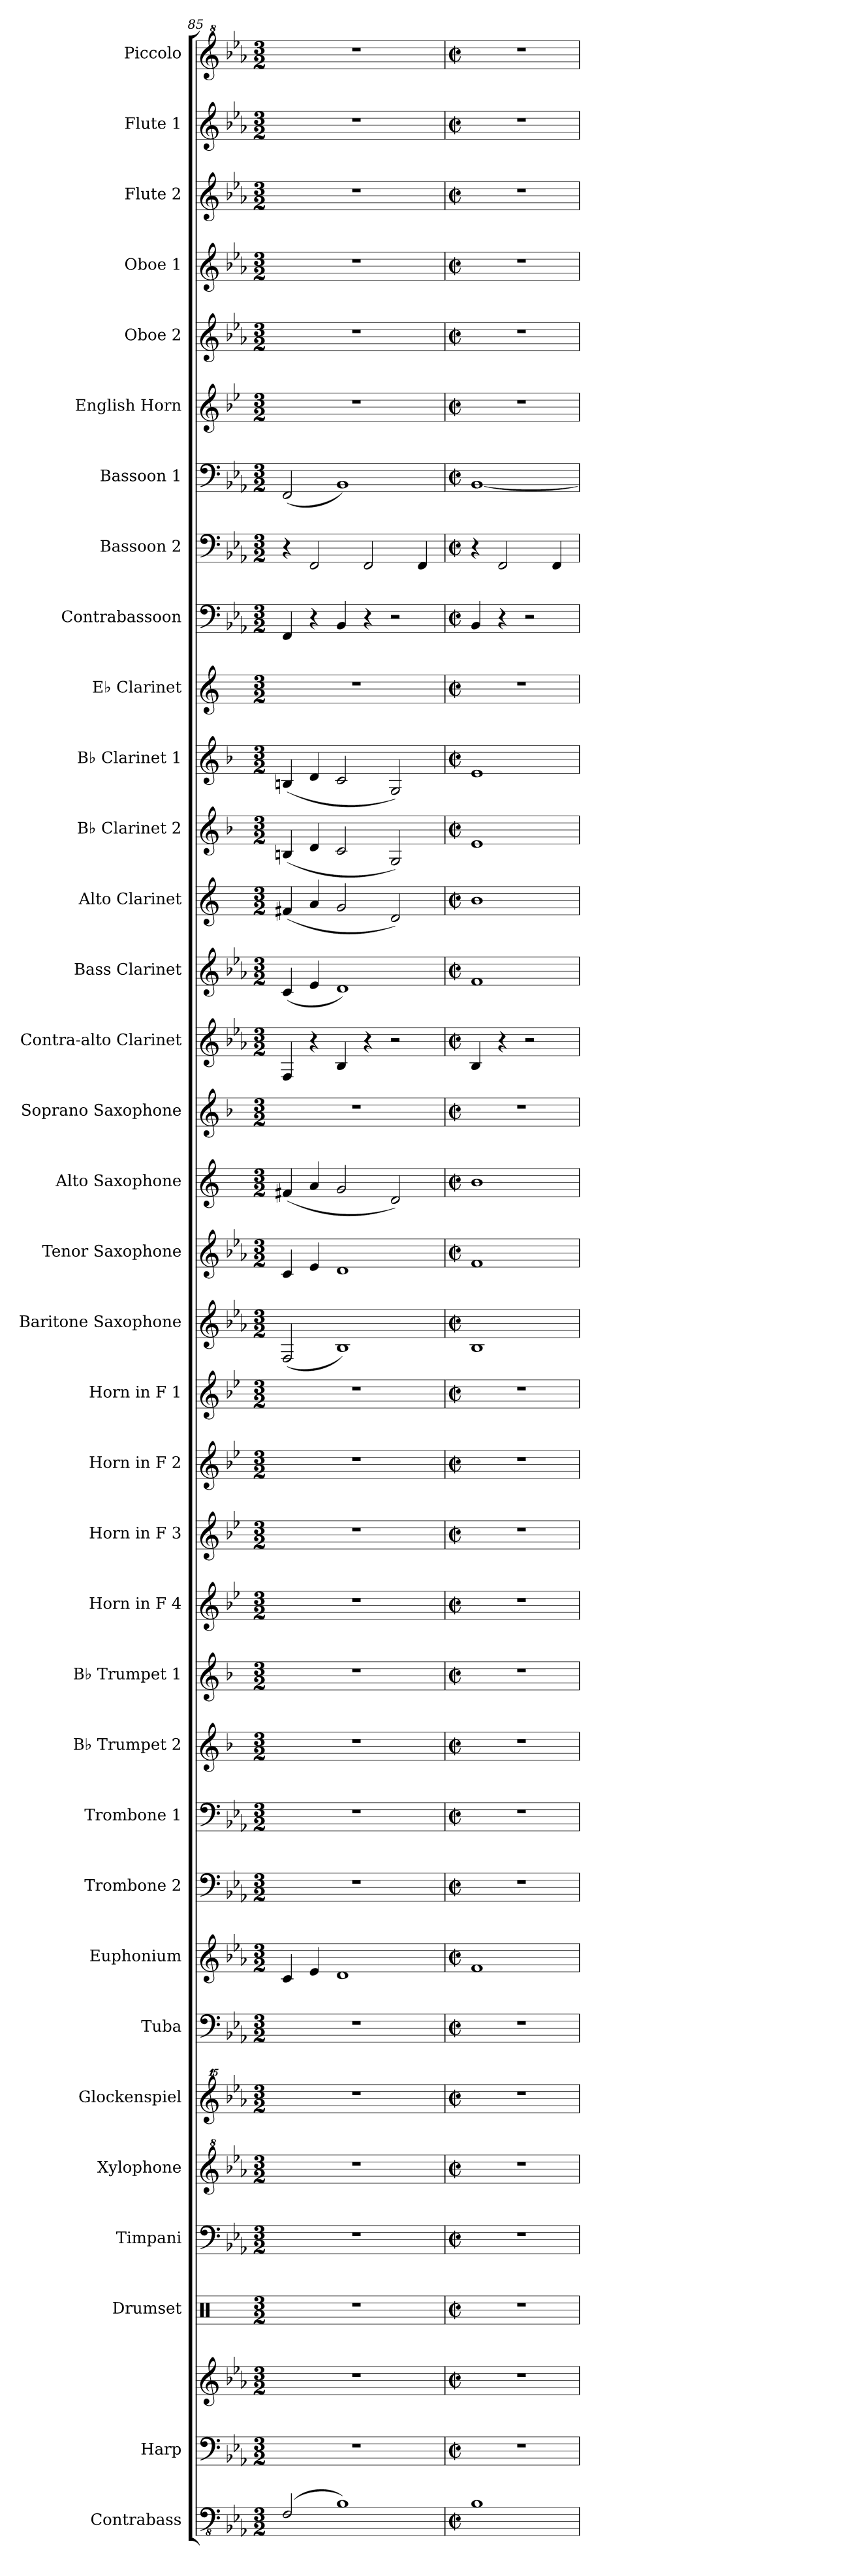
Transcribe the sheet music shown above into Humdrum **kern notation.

**kern	**kern	**kern	**kern	**kern	**kern	**kern	**kern	**kern	**kern	**kern	**kern	**kern	**kern	**kern	**kern	**kern	**kern	**kern	**kern	**kern	**kern	**kern	**kern	**kern	**kern	**kern	**kern	**kern	**kern	**kern	**kern	**kern	**kern	**kern	**kern
*part35	*part34	*part34	*part33	*part32	*part31	*part30	*part29	*part28	*part27	*part26	*part25	*part24	*part23	*part22	*part21	*part20	*part19	*part18	*part17	*part16	*part15	*part14	*part13	*part12	*part11	*part10	*part9	*part8	*part7	*part6	*part5	*part4	*part3	*part2	*part1
*staff36	*staff35	*staff34	*staff33	*staff32	*staff31	*staff30	*staff29	*staff28	*staff27	*staff26	*staff25	*staff24	*staff23	*staff22	*staff21	*staff20	*staff19	*staff18	*staff17	*staff16	*staff15	*staff14	*staff13	*staff12	*staff11	*staff10	*staff9	*staff8	*staff7	*staff6	*staff5	*staff4	*staff3	*staff2	*staff1
*I"Contrabass	*I"Harp	*	*I"Drumset	*I"Timpani	*I"Xylophone	*I"Glockenspiel	*I"Tuba	*I"Euphonium	*I"Trombone 2	*I"Trombone 1	*I"B♭ Trumpet 2	*I"B♭ Trumpet 1	*I"Horn in F 4	*I"Horn in F 3	*I"Horn in F 2	*I"Horn in F 1	*I"Baritone Saxophone	*I"Tenor Saxophone	*I"Alto Saxophone	*I"Soprano Saxophone	*I"Contra-alto Clarinet	*I"Bass Clarinet	*I"Alto Clarinet	*I"B♭ Clarinet 2	*I"B♭ Clarinet 1	*I"E♭ Clarinet	*I"Contrabassoon	*I"Bassoon 2	*I"Bassoon 1	*I"English Horn	*I"Oboe 2	*I"Oboe 1	*I"Flute 2	*I"Flute 1	*I"Piccolo
*I'Cb.	*I'Hrp.	*	*I'Drs.	*I'Timp.	*I'Xyl.	*I'Glk.	*I'Tba.	*I'Euph.	*I'Tbn. 2	*I'Tbn. 1	*I'B♭ Tpt. 2	*I'B♭ Tpt. 1	*I'Hn. 4	*I'Hn. 3	*I'Hn. 2	*I'Hn. 1	*I'Bar. Sax.	*I'T. Sax.	*I'A. Sax.	*I'S. Sax.	*I'C-a. Cl.	*I'B. Cl.	*I'A. Cl.	*I'B♭ Cl. 2	*I'B♭ Cl. 1	*I'E♭ Cl.	*I'Cbsn.	*I'Bsn. 2	*I'Bsn. 1	*I'E. Hn.	*I'Ob. 2	*I'Ob. 1	*I'Fl. 2	*I'Fl. 1	*I'Picc.
*clefFv4	*clefF4	*clefG2	*clefX	*clefF4	*clefG^2	*clefG^^2	*clefF4	*clefG2	*clefF4	*clefF4	*clefG2	*clefG2	*clefG2	*clefG2	*clefG2	*clefG2	*clefG2	*clefG2	*clefG2	*clefG2	*clefG2	*clefG2	*clefG2	*clefG2	*clefG2	*clefG2	*clefF4	*clefF4	*clefF4	*clefG2	*clefG2	*clefG2	*clefG2	*clefG2	*clefG^2
*ITrd7c12	*	*	*	*	*	*	*	*ITrd8c14	*	*	*ITrd1c2	*ITrd1c2	*ITrd4c7	*ITrd4c7	*ITrd4c7	*ITrd4c7	*ITrd12c21	*ITrd8c14	*ITrd5c9	*ITrd1c2	*ITrd12c21	*ITrd8c14	*ITrd5c9	*ITrd1c2	*ITrd1c2	*ITrd-2c-3	*ITrd7c12	*	*	*ITrd4c7	*	*	*	*	*ITrd-7c-12
*k[b-e-a-]	*k[b-e-a-]	*k[b-e-a-]	*k[]	*k[b-e-a-]	*k[b-e-a-]	*k[b-e-a-]	*k[b-e-a-]	*k[b-e-a-]	*k[b-e-a-]	*k[b-e-a-]	*k[b-e-a-]	*k[b-e-a-]	*k[b-e-a-]	*k[b-e-a-]	*k[b-e-a-]	*k[b-e-a-]	*k[b-e-a-]	*k[b-e-a-]	*k[b-e-a-]	*k[b-e-a-]	*k[b-e-a-]	*k[b-e-a-]	*k[b-e-a-]	*k[b-e-a-]	*k[b-e-a-]	*k[b-e-a-]	*k[b-e-a-]	*k[b-e-a-]	*k[b-e-a-]	*k[b-e-a-]	*k[b-e-a-]	*k[b-e-a-]	*k[b-e-a-]	*k[b-e-a-]	*k[b-e-a-]
*M3/2	*M3/2	*M3/2	*M3/2	*M3/2	*M3/2	*M3/2	*M3/2	*M3/2	*M3/2	*M3/2	*M3/2	*M3/2	*M3/2	*M3/2	*M3/2	*M3/2	*M3/2	*M3/2	*M3/2	*M3/2	*M3/2	*M3/2	*M3/2	*M3/2	*M3/2	*M3/2	*M3/2	*M3/2	*M3/2	*M3/2	*M3/2	*M3/2	*M3/2	*M3/2	*M3/2
=85	=85	=85	=85	=85	=85	=85	=85	=85	=85	=85	=85	=85	=85	=85	=85	=85	=85	=85	=85	=85	=85	=85	=85	=85	=85	=85	=85	=85	=85	=85	=85	=85	=85	=85	=85
(2FFF/	1.r	1.r	1.r	1.r	1.r	1.r	1.r	4C/	1.r	1.r	1.r	1.r	1.r	1.r	1.r	1.r	(2FF/	4C/	(4An/	1.r	4FF/	(4C/	(4An/	(4An/	(4An/	1.r	4FFF/	4r	(2FF/	1.r	1.r	1.r	1.r	1.r	1.r
.	.	.	.	.	.	.	.	4E-/	.	.	.	.	.	.	.	.	.	4E-/	4c/	.	4r	4E-/	4c/	4c/	4c/	.	4r	2FF/	.	.	.	.	.	.	.
1BBB-)	.	.	.	.	.	.	.	1D	.	.	.	.	.	.	.	.	1BB-)	1D	2B-/	.	4BB-/	1D)	2B-/	2B-/	2B-/	.	4BBB-/	.	1BB-)	.	.	.	.	.	.
.	.	.	.	.	.	.	.	.	.	.	.	.	.	.	.	.	.	.	.	.	4r	.	.	.	.	.	4r	2FF/	.	.	.	.	.	.	.
.	.	.	.	.	.	.	.	.	.	.	.	.	.	.	.	.	.	.	2F/)	.	2r	.	2F/)	2F/)	2F/)	.	2r	.	.	.	.	.	.	.	.
.	.	.	.	.	.	.	.	.	.	.	.	.	.	.	.	.	.	.	.	.	.	.	.	.	.	.	.	4FF/	.	.	.	.	.	.	.
=86	=86	=86	=86	=86	=86	=86	=86	=86	=86	=86	=86	=86	=86	=86	=86	=86	=86	=86	=86	=86	=86	=86	=86	=86	=86	=86	=86	=86	=86	=86	=86	=86	=86	=86	=86
*M4/4	*M4/4	*M4/4	*M4/4	*M4/4	*M4/4	*M4/4	*M4/4	*M4/4	*M4/4	*M4/4	*M4/4	*M4/4	*M4/4	*M4/4	*M4/4	*M4/4	*M4/4	*M4/4	*M4/4	*M4/4	*M4/4	*M4/4	*M4/4	*M4/4	*M4/4	*M4/4	*M4/4	*M4/4	*M4/4	*M4/4	*M4/4	*M4/4	*M4/4	*M4/4	*M4/4
*met(c|)	*met(c|)	*met(c|)	*met(c|)	*met(c|)	*met(c|)	*met(c|)	*met(c|)	*met(c|)	*met(c|)	*met(c|)	*met(c|)	*met(c|)	*met(c|)	*met(c|)	*met(c|)	*met(c|)	*met(c|)	*met(c|)	*met(c|)	*met(c|)	*met(c|)	*met(c|)	*met(c|)	*met(c|)	*met(c|)	*met(c|)	*met(c|)	*met(c|)	*met(c|)	*met(c|)	*met(c|)	*met(c|)	*met(c|)	*met(c|)	*met(c|)
1BBB-	1r	1r	1r	1r	1r	1r	1r	1F	1r	1r	1r	1r	1r	1r	1r	1r	1BB-	1F	1d	1r	4BB-/	1F	1d	1d	1d	1r	4BBB-/	4r	[1BB-	1r	1r	1r	1r	1r	1r
.	.	.	.	.	.	.	.	.	.	.	.	.	.	.	.	.	.	.	.	.	4r	.	.	.	.	.	4r	2FF/	.	.	.	.	.	.	.
.	.	.	.	.	.	.	.	.	.	.	.	.	.	.	.	.	.	.	.	.	2r	.	.	.	.	.	2r	.	.	.	.	.	.	.	.
.	.	.	.	.	.	.	.	.	.	.	.	.	.	.	.	.	.	.	.	.	.	.	.	.	.	.	.	4FF/	.	.	.	.	.	.	.
=	=	=	=	=	=	=	=	=	=	=	=	=	=	=	=	=	=	=	=	=	=	=	=	=	=	=	=	=	=	=	=	=	=	=	=
*-	*-	*-	*-	*-	*-	*-	*-	*-	*-	*-	*-	*-	*-	*-	*-	*-	*-	*-	*-	*-	*-	*-	*-	*-	*-	*-	*-	*-	*-	*-	*-	*-	*-	*-	*-
